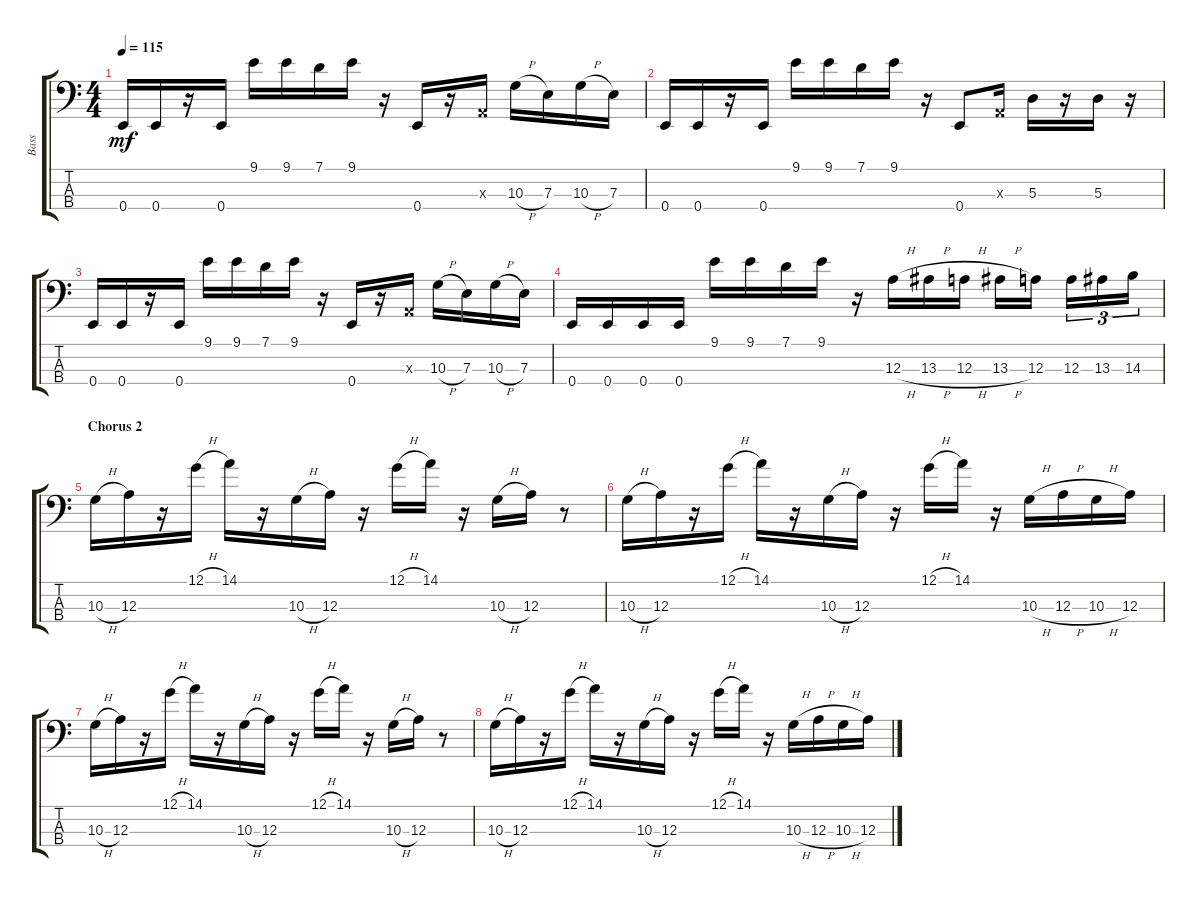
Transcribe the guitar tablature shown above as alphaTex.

\track ("Bass" "Bass") {instrument electricbassfinger}
\staff {score tabs}
\tuning (G2 D2 A1 E1) {hide}
\ts (4 4)
\tempo 115
\clef f4
\ks c
0.4.16{dy mf} 0.4.16 r.16 0.4.16 9.1.16 9.1.16 7.1.16 9.1.16 r.16 0.4.16 r.16 0.3{x}.16 10.3{h}.16 7.3.16 10.3{h}.16 7.3.16 |
0.4.16 0.4.16 r.16 0.4.16 9.1.16 9.1.16 7.1.16 9.1.16 r.16 0.4.8 0.3{x}.16 5.3.16 r.16 5.3.16 r.16 |
0.4.16 0.4.16 r.16 0.4.16 9.1.16 9.1.16 7.1.16 9.1.16 r.16 0.4.16 r.16 0.3{x}.16 10.3{h}.16 7.3.16 10.3{h}.16 7.3.16 |
0.4.16 0.4.16 0.4.16 0.4.16 9.1.16 9.1.16 7.1.16 9.1.16 r.16 12.3{h}.16 13.3{h}.16 12.3{h}.16 13.3{h}.16 12.3.16 12.3.16{tu (3 2)} 13.3.16{tu (3 2)} 14.3.16{tu (3 2)} |
\section ("" "Chorus 2")
10.3{h}.16 12.3.16 r.16 12.1{h}.16 14.1.16 r.16 10.3{h}.16 12.3.16 r.16 12.1{h}.16 14.1.16 r.16 10.3{h}.16 12.3.16 r.8 |
10.3{h}.16 12.3.16 r.16 12.1{h}.16 14.1.16 r.16 10.3{h}.16 12.3.16 r.16 12.1{h}.16 14.1.16 r.16 10.3{h}.16 12.3{h}.16 10.3{h}.16 12.3.16 |
10.3{h}.16 12.3.16 r.16 12.1{h}.16 14.1.16 r.16 10.3{h}.16 12.3.16 r.16 12.1{h}.16 14.1.16 r.16 10.3{h}.16 12.3.16 r.8 |
10.3{h}.16 12.3.16 r.16 12.1{h}.16 14.1.16 r.16 10.3{h}.16 12.3.16 r.16 12.1{h}.16 14.1.16 r.16 10.3{h}.16 12.3{h}.16 10.3{h}.16 12.3.16
